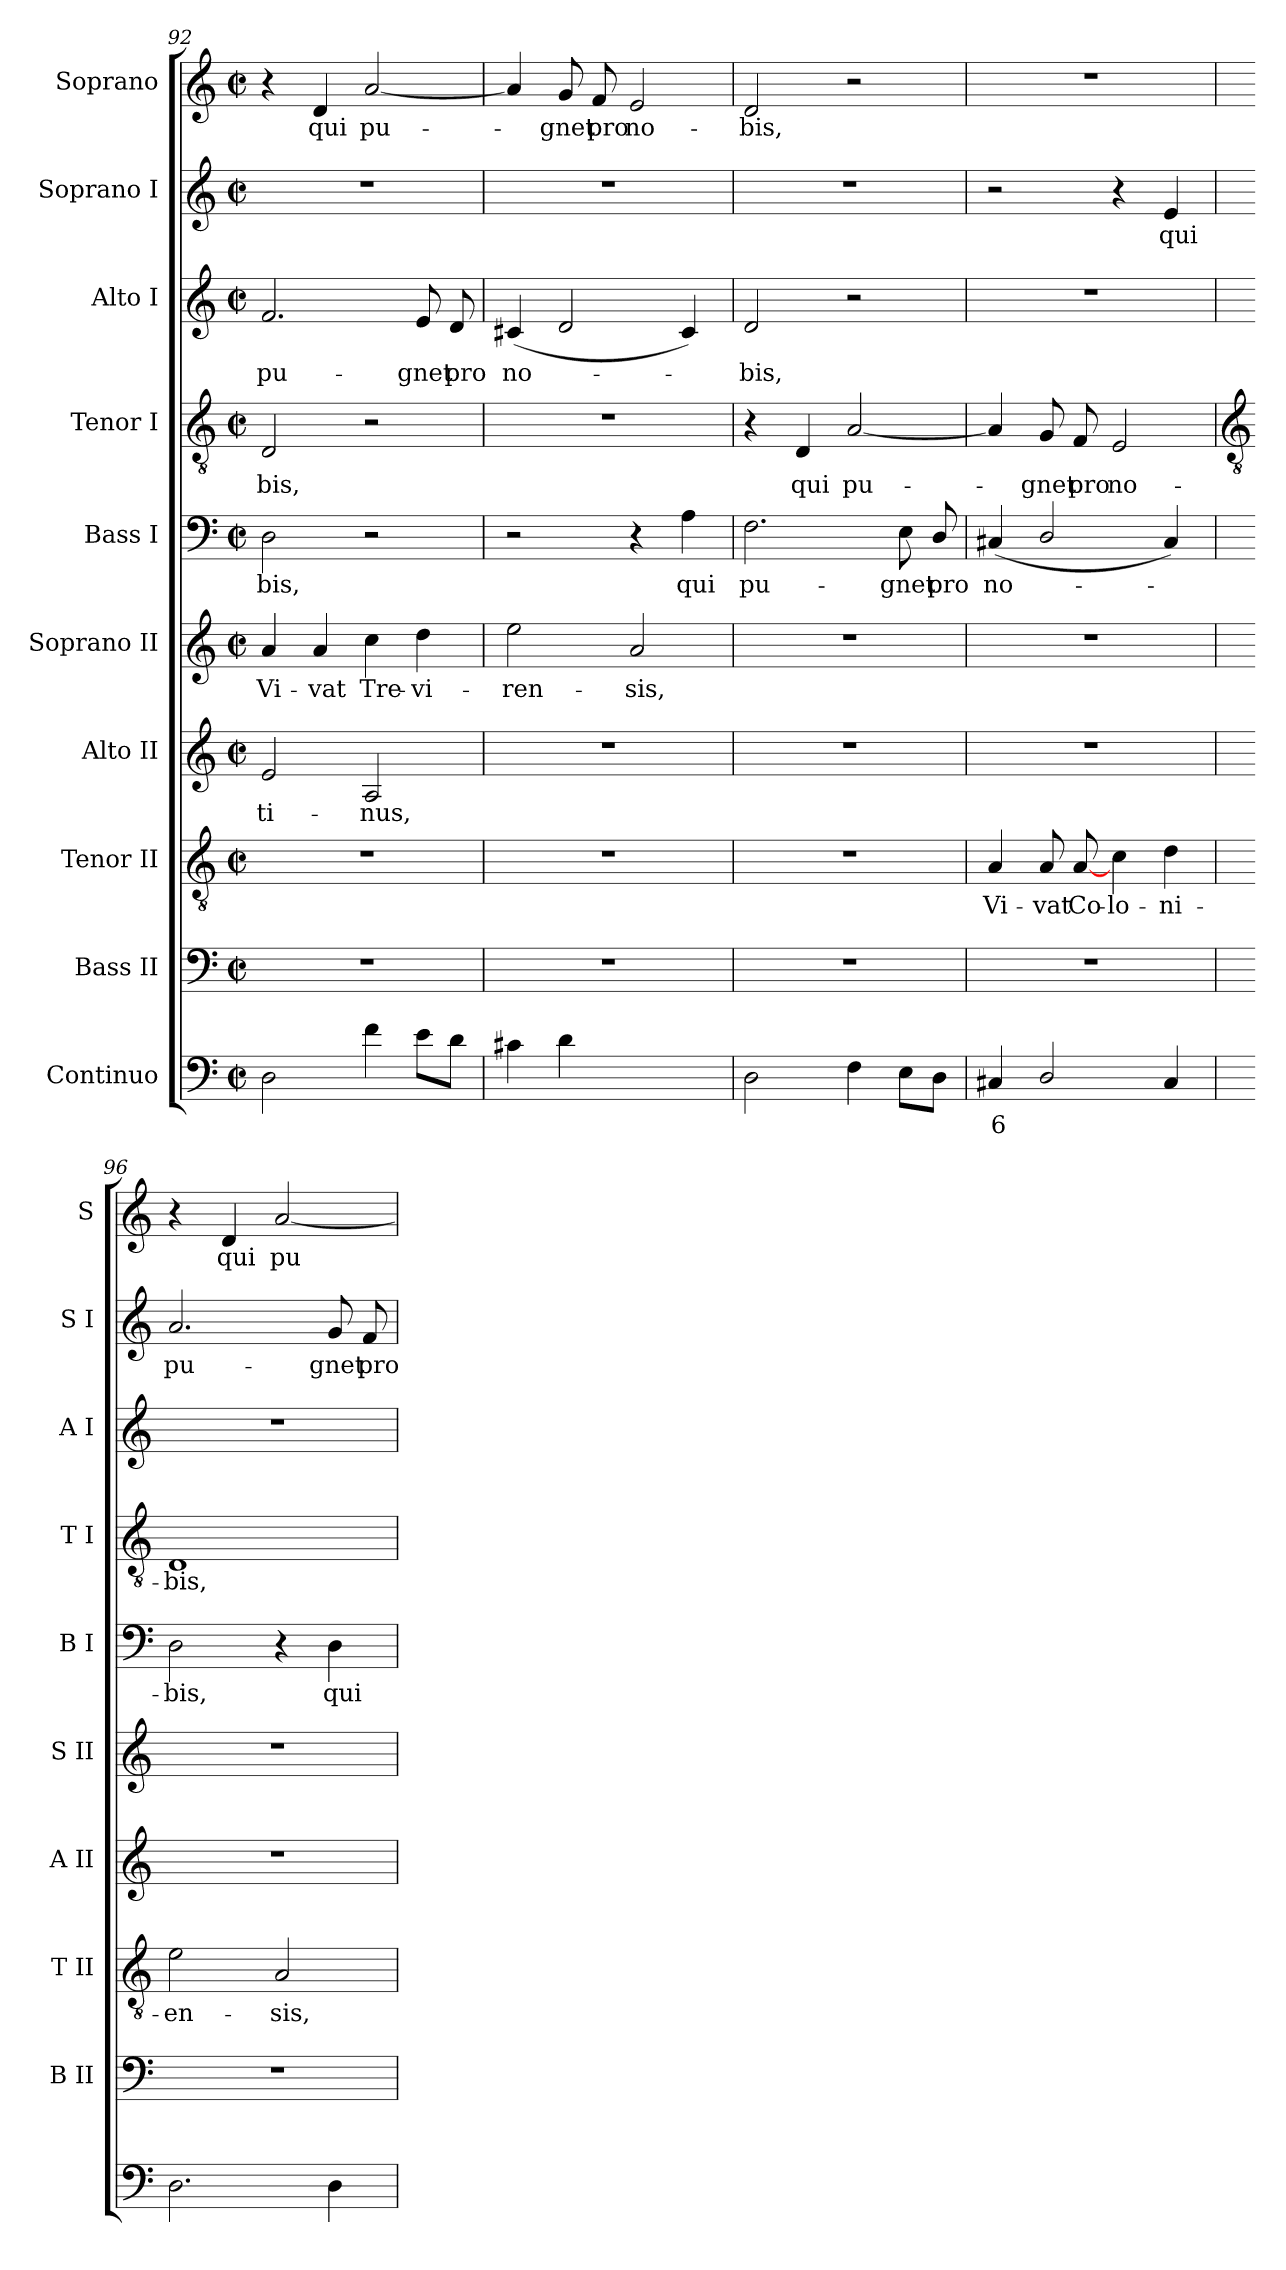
**kern	**text	**kern	**kern	**text	**kern	**text	**kern	**text	**kern	**text	**kern	**text	**kern	**text	**kern	**text	**kern	**text
*part10	*part10	*part9	*part8	*part8	*part7	*part7	*part6	*part6	*part5	*part5	*part4	*part4	*part3	*part3	*part2	*part2	*part1	*part1
*staff10	*staff10	*staff9	*staff8	*staff8	*staff7	*staff7	*staff6	*staff6	*staff5	*staff5	*staff4	*staff4	*staff3	*staff3	*staff2	*staff2	*staff1	*staff1
*I"Continuo	*	*I"Bass II	*I"Tenor II	*	*I"Alto II	*	*I"Soprano II	*	*I"Bass I	*	*I"Tenor I	*	*I"Alto I	*	*I"Soprano I	*	*I"Soprano	*
*	*	*I'B II	*I'T II	*	*I'A II	*	*I'S II	*	*I'B I	*	*I'T I	*	*I'A I	*	*I'S I	*	*I'S	*
!!LO:LB:g=z
*clefF4	*	*clefF4	*clefGv2	*	*clefG2	*	*clefG2	*	*clefF4	*	*clefGv2	*	*clefG2	*	*clefG2	*	*clefG2	*
*k[]	*	*k[]	*k[]	*	*k[]	*	*k[]	*	*k[]	*	*k[]	*	*k[]	*	*k[]	*	*k[]	*
*C:	*	*C:	*C:	*	*C:	*	*C:	*	*C:	*	*C:	*	*C:	*	*C:	*	*C:	*
*M2/2	*	*M2/2	*M2/2	*	*M2/2	*	*M2/2	*	*M2/2	*	*M2/2	*	*M2/2	*	*M2/2	*	*M2/2	*
*met(c|)	*	*met(c|)	*met(c|)	*	*met(c|)	*	*met(c|)	*	*met(c|)	*	*met(c|)	*	*met(c|)	*	*met(c|)	*	*met(c|)	*
=92	=92	=92	=92	=92	=92	=92	=92	=92	=92	=92	=92	=92	=92	=92	=92	=92	=92	=92
!	!	!	!	!	!	!LO:LY:b	!	!LO:LY:b	!	!LO:LY:b	!	!LO:LY:b	!	!LO:LY:b	!	!	!	!
2D	.	1r	1r	.	2e	-ti-	4a	Vi-	2D	bis,	2D	-bis,	2.f	pu-	1r	.	4r	.
!	!	!	!	!	!	!	!	!LO:LY:b	!	!	!	!	!	!	!	!	!	!LO:LY:b
.	.	.	.	.	.	.	4a	-vat	.	.	.	.	.	.	.	.	4d	qui
!	!	!	!	!	!	!LO:LY:b	!	!LO:LY:b	!	!	!	!	!	!	!	!	!	!LO:LY:b
4f	.	.	.	.	2A	-nus,	4cc	Tre-	2r	.	2r	.	.	.	.	.	[2a	pu-
!	!	!	!	!	!	!	!	!LO:LY:b	!	!	!	!	!	!LO:LY:b	!	!	!	!
8eL	.	.	.	.	.	.	4dd	-vi-	.	.	.	.	8e	-gnet	.	.	.	.
!	!	!	!	!	!	!	!	!	!	!	!	!	!	!LO:LY:b	!	!	!	!
8dJ	.	.	.	.	.	.	.	.	.	.	.	.	8d	pro	.	.	.	.
=93	=93	=93	=93	=93	=93	=93	=93	=93	=93	=93	=93	=93	=93	=93	=93	=93	=93	=93
!	!	!	!	!	!	!	!	!LO:LY:b	!	!	!	!	!	!LO:LY:b	!	!	!	!
4c#X	.	1r	1r	.	1r	.	2ee	-ren-	2r	.	1r	.	(<4c#X	no-	1r	.	4a]	.
!	!	!	!	!	!	!	!	!	!	!	!	!	!	!	!	!	!	!LO:LY:b
4d	.	.	.	.	.	.	.	.	.	.	.	.	2d	.	.	.	8g	gnet
!	!	!	!	!	!	!	!	!	!	!	!	!	!	!	!	!	!	!LO:LY:b
.	.	.	.	.	.	.	.	.	.	.	.	.	.	.	.	.	8f	pro
!	!LO:LY:b	!	!	!	!	!	!	!LO:LY:b	!	!	!	!	!	!	!	!	!	!LO:LY:b
[4Ayy	4	.	.	.	.	.	2a	-sis,	4r	.	.	.	.	.	.	.	2e	no-
!	!LO:LY:b	!	!	!	!	!	!	!	!	!LO:LY:b	!	!	!	!	!	!	!	!
4Ayy]	3	.	.	.	.	.	.	.	4A	qui	.	.	4c#)	.	.	.	.	.
=94	=94	=94	=94	=94	=94	=94	=94	=94	=94	=94	=94	=94	=94	=94	=94	=94	=94	=94
!	!	!	!	!	!	!	!	!	!	!LO:LY:b	!	!	!	!LO:LY:b	!	!	!	!LO:LY:b
2D	.	1r	1r	.	1r	.	1r	.	2.F	pu-	4r	.	2d	bis,	1r	.	2d	-bis,
!	!	!	!	!	!	!	!	!	!	!	!	!LO:LY:b	!	!	!	!	!	!
.	.	.	.	.	.	.	.	.	.	.	4D	qui	.	.	.	.	.	.
!	!	!	!	!	!	!	!	!	!	!	!	!LO:LY:b	!	!	!	!	!	!
4F	.	.	.	.	.	.	.	.	.	.	[2A	pu-	2r	.	.	.	2r	.
!	!	!	!	!	!	!	!	!	!	!LO:LY:b	!	!	!	!	!	!	!	!
8EL	.	.	.	.	.	.	.	.	8E	-gnet	.	.	.	.	.	.	.	.
!	!	!	!	!	!	!	!	!	!	!LO:LY:b	!	!	!	!	!	!	!	!
8DJ	.	.	.	.	.	.	.	.	8D/	pro	.	.	.	.	.	.	.	.
=95	=95	=95	=95	=95	=95	=95	=95	=95	=95	=95	=95	=95	=95	=95	=95	=95	=95	=95
!	!LO:LY:b	!	!	!LO:LY:b	!	!	!	!	!	!LO:LY:b	!	!	!	!	!	!	!	!
4C#X	6	1r	4A	Vi-	1r	.	1r	.	(<4C#X	no-	4A]	.	1r	.	2r	.	1r	.
!	!	!	!	!LO:LY:b	!	!	!	!	!	!	!	!LO:LY:b	!	!	!	!	!	!
2D/	.	.	8A	-vat	.	.	.	.	2D/	.	8G	gnet	.	.	.	.	.	.
!	!	!	!	!LO:LY:b	!	!	!	!	!	!	!	!LO:LY:b	!	!	!	!	!	!
.	.	.	[8A	Co-	.	.	.	.	.	.	8F	pro	.	.	.	.	.	.
!	!	!	!	!LO:LY:b	!	!	!	!	!	!	!	!LO:LY:b	!	!	!	!	!	!
.	.	.	4c	-lo-	.	.	.	.	.	.	2E	no-	.	.	4r	.	.	.
!	!	!	!	!LO:LY:b	!	!	!	!	!	!	!	!	!	!	!	!LO:LY:b	!	!
4C#	.	.	4d	-ni-	.	.	.	.	4C#)	.	.	.	.	.	4e	qui	.	.
!!LO:LB:g=z
=96	=96	=96	=96	=96	=96	=96	=96	=96	=96	=96	=96	=96	=96	=96	=96	=96	=96	=96
*	*	*	*	*	*	*	*	*	*	*	*clefGv2	*	*	*	*	*	*	*
!	!	!	!	!LO:LY:b	!	!	!	!	!	!LO:LY:b	!	!LO:LY:b	!	!	!	!LO:LY:b	!	!
2.D	.	1r	2e	-en-	1r	.	1r	.	2D	bis,	1D	-bis,	1r	.	2.a	pu-	4r	.
!	!	!	!	!	!	!	!	!	!	!	!	!	!	!	!	!	!	!LO:LY:b
.	.	.	.	.	.	.	.	.	.	.	.	.	.	.	.	.	4d	qui
!	!	!	!	!LO:LY:b	!	!	!	!	!	!	!	!	!	!	!	!	!	!LO:LY:b
.	.	.	2A	-sis,	.	.	.	.	4r	.	.	.	.	.	.	.	[2a	pu-
!	!	!	!	!	!	!	!	!	!	!LO:LY:b	!	!	!	!	!	!LO:LY:b	!	!
4D	.	.	.	.	.	.	.	.	4D	qui	.	.	.	.	8g	-gnet	.	.
!	!	!	!	!	!	!	!	!	!	!	!	!	!	!	!	!LO:LY:b	!	!
.	.	.	.	.	.	.	.	.	.	.	.	.	.	.	8f	pro	.	.
=	=	=	=	=	=	=	=	=	=	=	=	=	=	=	=	=	=	=
*-	*-	*-	*-	*-	*-	*-	*-	*-	*-	*-	*-	*-	*-	*-	*-	*-	*-	*-
